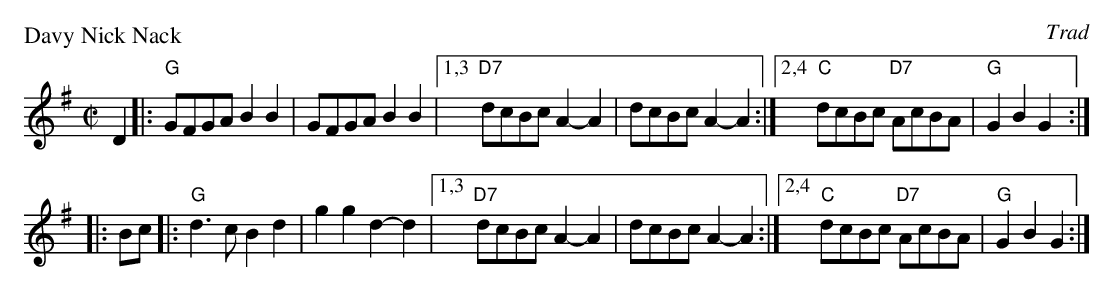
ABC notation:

X:1
P: Davy Nick Nack
O: Trad
M: C|
L: 1/8
K: G
   D2 |: "G"GFGA B2B2 | GFGA B2B2  |1,3 "D7"dcBc A2-A2 | dcBc A2-A2 :|2,4 "C"dcBc "D7"AcBA | "G"G2B2 G2 :|
|: Bc |: "G"d3c  B2d2 | g2g2 d2-d2 |1,3 "D7"dcBc A2-A2 | dcBc A2-A2 :|2,4 "C"dcBc "D7"AcBA | "G"G2B2 G2 :|
